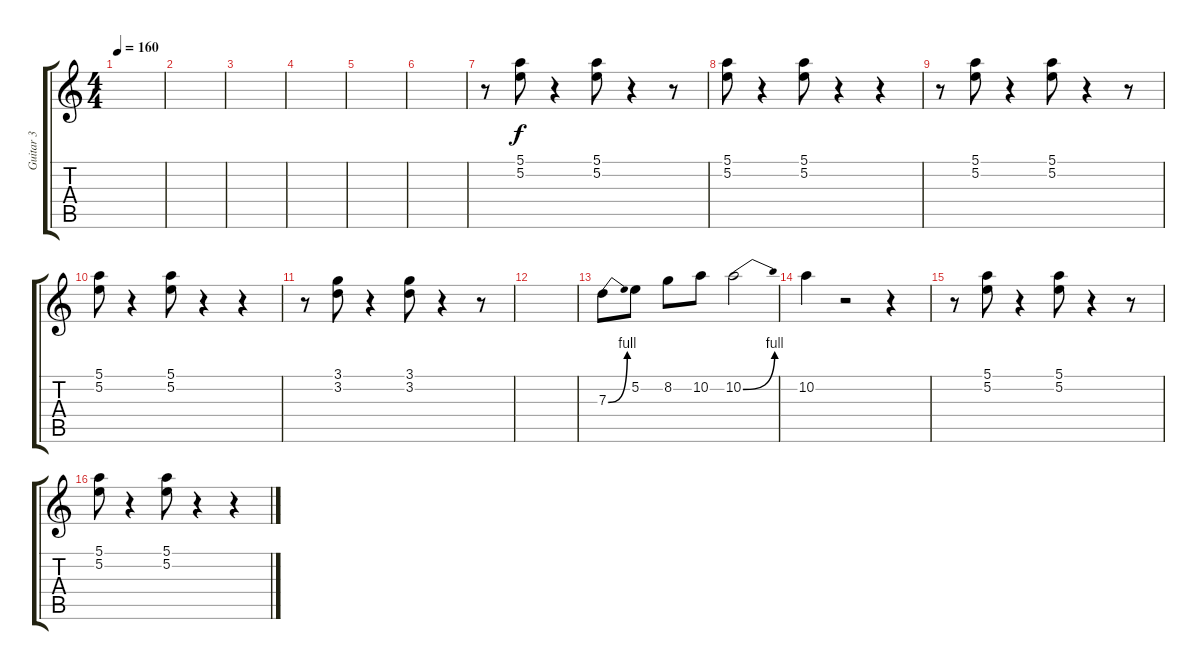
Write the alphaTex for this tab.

\track ("Guitar 3" "Guitar 3") {instrument distortionguitar}
\staff {score tabs}
\tuning (E4 B3 G3 D3 A2 E2) {hide}
\ts (4 4)
\tempo 160
\clef g2
\ks c
|
|
|
|
|
|
r.8 (5.1 5.2).8 r.4 (5.1 5.2).8 r.4 r.8 |
(5.1 5.2).8 r.4 (5.1 5.2).8 r.4 r.4 |
r.8 (5.1 5.2).8 r.4 (5.1 5.2).8 r.4 r.8 |
(5.1 5.2).8 r.4 (5.1 5.2).8 r.4 r.4 |
r.8 (3.1 3.2).8 r.4 (3.1 3.2).8 r.4 r.8 |
|
7.3{be (bend 0 0 60 4)}.8 5.2.8 8.2.8 10.2.8 10.2{be (bend 0 0 60 4)}.2 |
10.2.4 r.2 r.4 |
r.8 (5.1 5.2).8 r.4 (5.1 5.2).8 r.4 r.8 |
(5.1 5.2).8 r.4 (5.1 5.2).8 r.4 r.4
